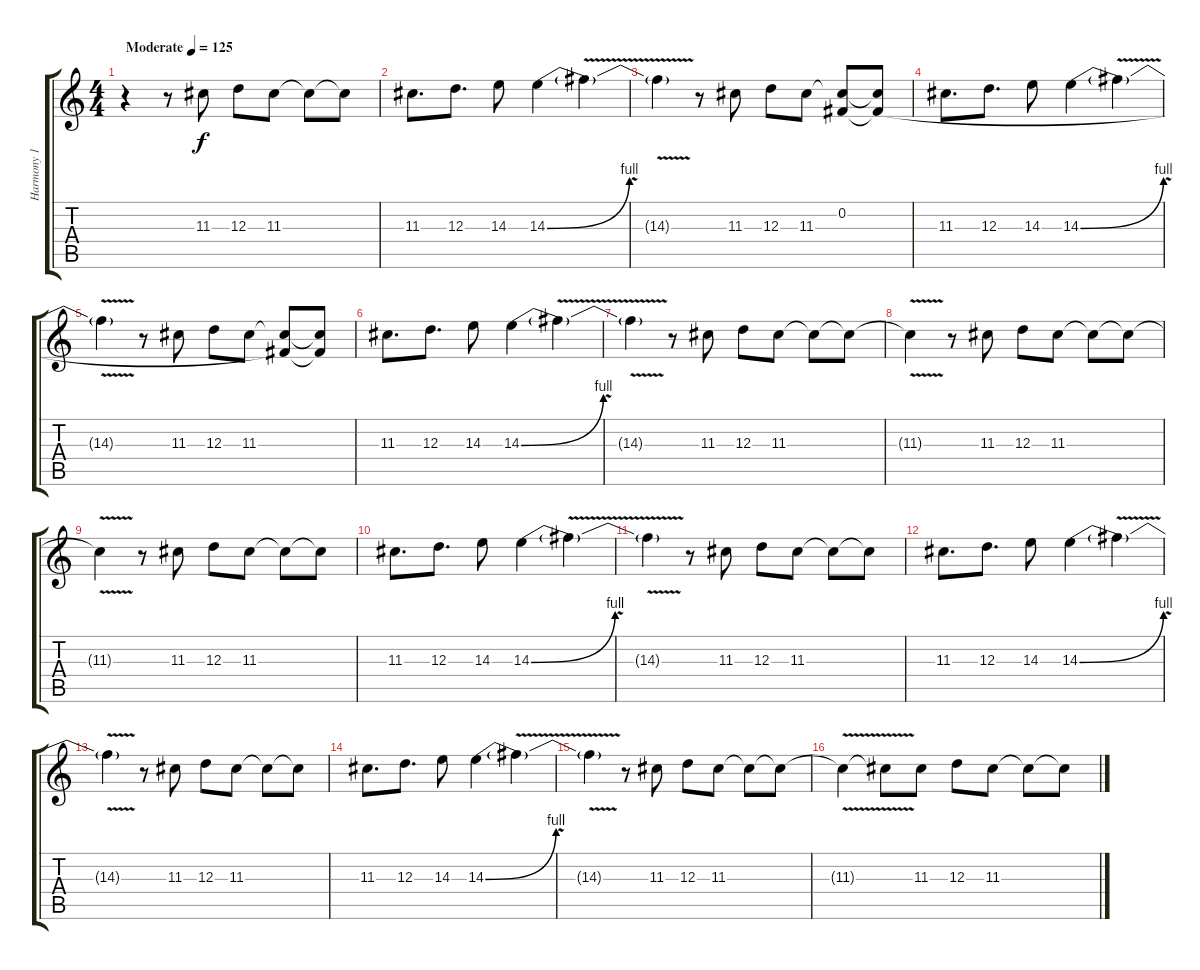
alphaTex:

\track ("Harmony 1" "Harmony 1") {instrument distortionguitar}
\staff {score tabs}
\tuning (B3 Gb3 D3 A2 E2 B1) {hide}
\ts (4 4)
\tempo (125 "Moderate")
\clef g2
\ks c
r.4{dy f instrument distortionguitar} r.8 11.3.8 12.3.8 11.3.8 11.3{t}.8 11.3{t}.8 |
11.3.8{d} 12.3.8{d} 14.3.8 14.3{be (bend 0 0 60 4)}.4 14.3{v t}.4 |
14.3{t}.4 r.8 11.3.8 12.3.8 11.3.8 (0.2 11.3{t}).8 (0.2{t} 11.3{t}).8 |
11.3.8{d} 12.3.8{d} 14.3.8 14.3{be (bend 0 0 60 4)}.4 14.3{v t}.4 |
14.3{t}.4 r.8 11.3.8 12.3.8 11.3.8 (0.2{t} 11.3{t}).8 (0.2{t} 11.3{t}).8 |
11.3.8{d} 12.3.8{d} 14.3.8 14.3{be (bend 0 0 60 4)}.4 14.3{v t}.4 |
14.3{t}.4 r.8 11.3.8 12.3.8 11.3.8 11.3{t}.8 11.3{t}.8 |
11.3{v t}.4 r.8 11.3.8 12.3.8 11.3.8 11.3{t}.8 11.3{t}.8 |
11.3{v t}.4 r.8 11.3.8 12.3.8 11.3.8 11.3{t}.8 11.3{t}.8 |
11.3.8{d} 12.3.8{d} 14.3.8 14.3{be (bend 0 0 60 4)}.4 14.3{v t}.4 |
14.3{t}.4 r.8 11.3.8 12.3.8 11.3.8 11.3{t}.8 11.3{t}.8 |
11.3.8{d} 12.3.8{d} 14.3.8 14.3{be (bend 0 0 60 4)}.4 14.3{v t}.4 |
14.3{t}.4 r.8 11.3.8 12.3.8 11.3.8 11.3{t}.8 11.3{t}.8 |
11.3.8{d} 12.3.8{d} 14.3.8 14.3{be (bend 0 0 60 4)}.4 14.3{v t}.4 |
14.3{t}.4 r.8 11.3.8 12.3.8 11.3.8 11.3{t}.8 11.3{t}.8 |
11.3{v t}.4 11.3{t}.8 11.3.8 12.3.8 11.3.8 11.3{t}.8 11.3{t}.8
